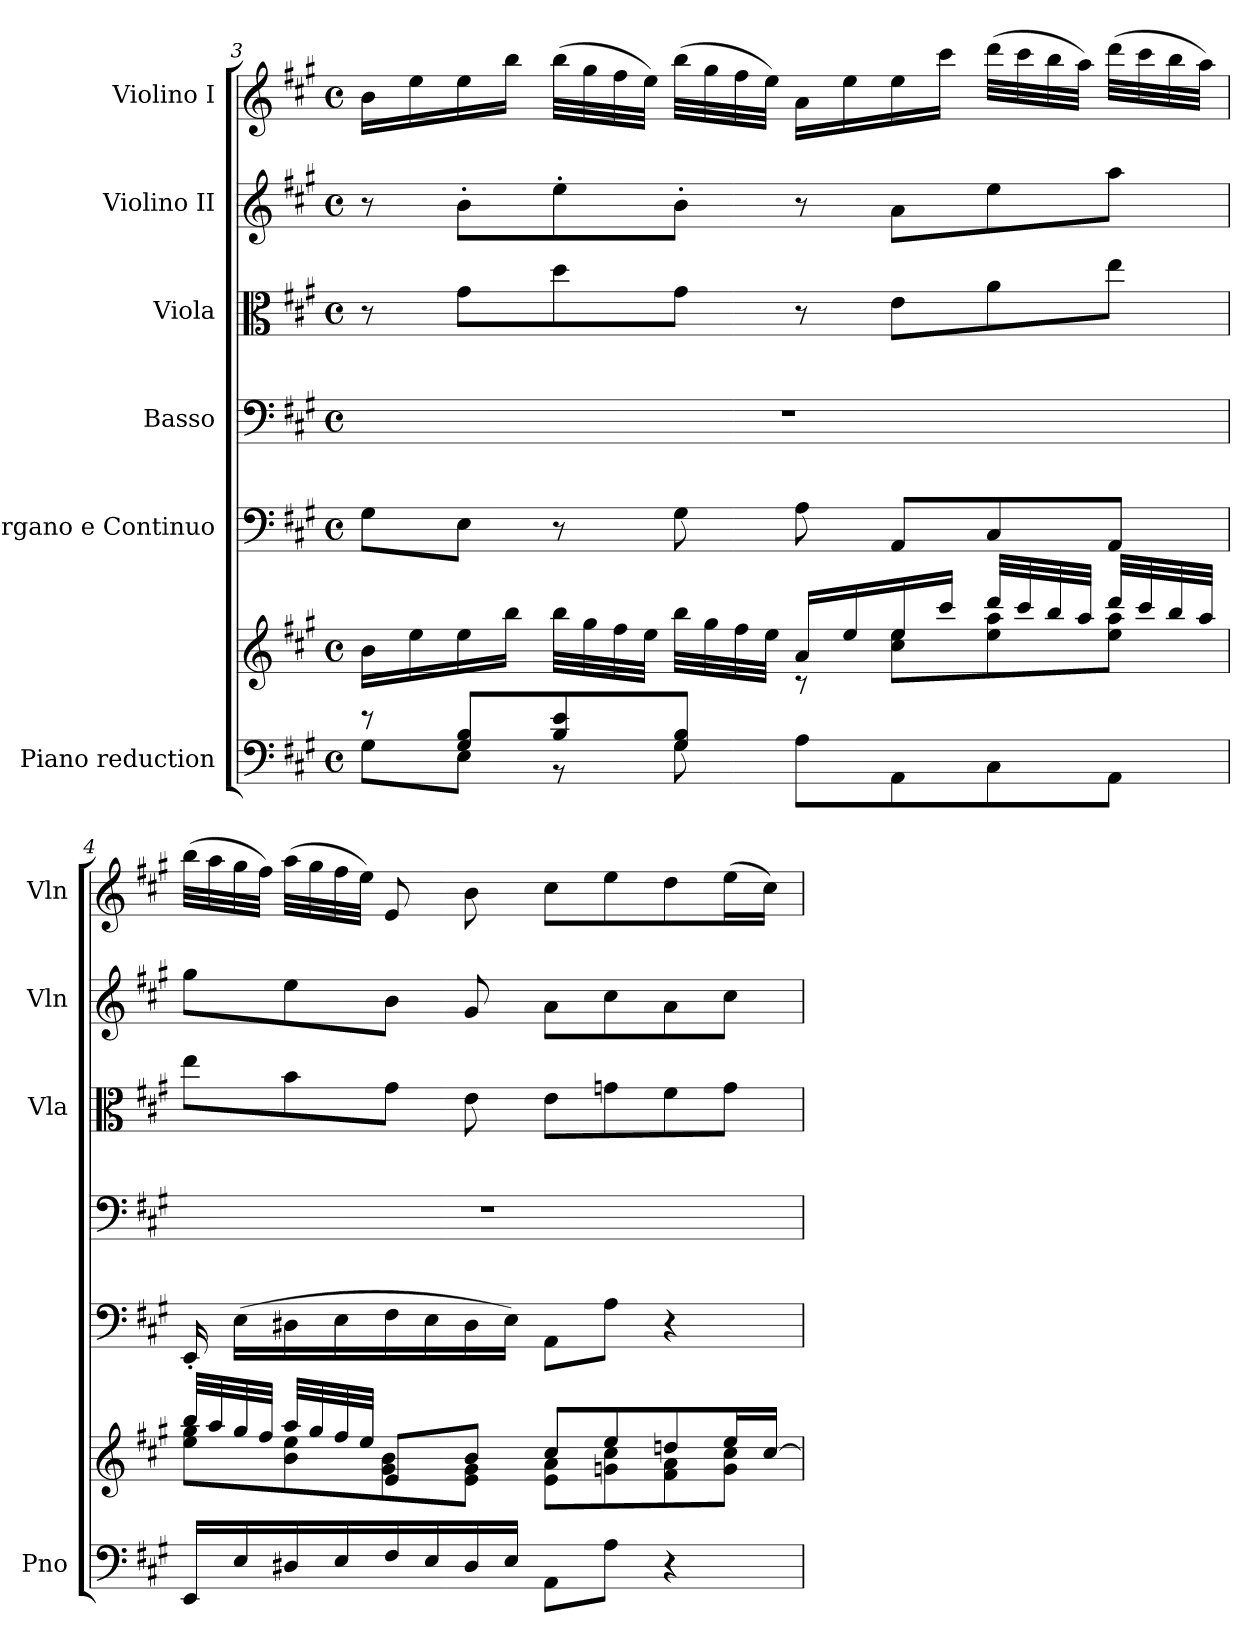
**kern	**kern	**kern	**kern	**kern	**kern	**kern
*part6	*part6	*part5	*part4	*part3	*part2	*part1
*staff7	*staff6	*staff5	*staff4	*staff3	*staff2	*staff1
*I"Piano reduction	*	*I"Organo e Continuo	*I"Basso	*I"Viola	*I"Violino II	*I"Violino I
*I'Pno	*	*	*	*I'Vla	*I'Vln	*I'Vln
*clefF4	*clefG2	*clefF4	*clefF4	*clefC3	*clefG2	*clefG2
*k[f#c#g#]	*k[f#c#g#]	*k[f#c#g#]	*k[f#c#g#]	*k[f#c#g#]	*k[f#c#g#]	*k[f#c#g#]
*M4/4	*M4/4	*M4/4	*M4/4	*M4/4	*M4/4	*M4/4
*met(c)	*met(c)	*met(c)	*met(c)	*met(c)	*met(c)	*met(c)
=3	=3	=3	=3	=3	=3	=3
*^	*^	*	*	*	*	*
8r	8G#\L	16b\LL	2ryy	8G#\L	1r	8r	8r	16b\LL
.	.	16ee\	.	.	.	.	.	16ee\
8G#/ 8B/L	8E\J	16ee\	.	8E\J	.	8g#\L	8b'\L	16ee\
.	.	16bb\JJ	.	.	.	.	.	16bb\JJ
8B/ 8e/	8r	32bb\LLL	.	8r	.	8dd\	8ee'\	(32bb\LLL
.	.	32gg#\	.	.	.	.	.	32gg#\
.	.	32ff#\	.	.	.	.	.	32ff#\
.	.	32ee\JJJ	.	.	.	.	.	32ee\JJJ)
8G#/ 8B/J	8G#\	32bb\LLL	.	8G#\	.	8g#\J	8b'\J	(32bb\LLL
.	.	32gg#\	.	.	.	.	.	32gg#\
.	.	32ff#\	.	.	.	.	.	32ff#\
.	.	32ee\JJJ	.	.	.	.	.	32ee\JJJ)
2ryy	8A\L	16a/LL	8r	8A\	.	8r	8r	16a\LL
.	.	16ee/	.	.	.	.	.	16ee\
.	8AA\	16ee/	8cc#\ 8ee\L	8AA/L	.	8e\L	8a\L	16ee\
.	.	16ccc#/JJ	.	.	.	.	.	16ccc#\JJ
.	8C#\	32ddd/LLL	8ee\ 8aa\	8C#/	.	8a\	8ee\	(32ddd\LLL
.	.	32ccc#/	.	.	.	.	.	32ccc#\
.	.	32bb/	.	.	.	.	.	32bb\
.	.	32aa/JJJ	.	.	.	.	.	32aa\JJJ)
.	8AA\J	32ddd/LLL	8ee\ 8aa\J	8AA/J	.	8ee\J	8aa\J	(32ddd\LLL
.	.	32ccc#/	.	.	.	.	.	32ccc#\
.	.	32bb/	.	.	.	.	.	32bb\
.	.	32aa/JJJ	.	.	.	.	.	32aa\JJJ)
*v	*v	*	*	*	*	*	*	*
!!LO:LB:g=z
=4	=4	=4	=4	=4	=4	=4	=4
16EE/LL	32bb/LLL	8ee\ 8gg#\L	16EE'/	1r	8ee\L	8gg#\L	(32bb\LLL
.	32aa/	.	.	.	.	.	32aa\
16E/	32gg#/	.	(16E\LL	.	.	.	32gg#\
.	32ff#/JJJ	.	.	.	.	.	32ff#\JJJ)
16D#X/	32aa/LLL	8b\ 8ee\	16D#X\	.	8b\	8ee\	(32aa\LLL
.	32gg#/	.	.	.	.	.	32gg#\
16E/	32ff#/	.	16E\	.	.	.	32ff#\
.	32ee/JJJ	.	.	.	.	.	32ee\JJJ)
16F#/	8e/L	8g#\ 8b\	16F#\	.	8g#\J	8b\J	8e/
16E/	.	.	16E\	.	.	.	.
16D#/	8b/J	8e\ 8g#\J	16D#\	.	8e\	8g#/	8b\
16E/JJ	.	.	16E\JJ)	.	.	.	.
8AA\L	8cc#/L	8e\ 8a\L	8AA\L	.	8e\L	8a\L	8cc#\L
8A\J	8ee/	8gn\ 8cc#\	8A\J	.	8gn\	8cc#\	8ee\
4r	8ddn/	8f#\ 8a\	4r	.	8f#\	8a\	8dd\
.	16ee/L	8g\ 8cc#\J	.	.	8g\J	8cc#\J	(16ee\L
.	[<16cc#/JJ	.	.	.	.	.	16cc#\JJ)
*	*v	*v	*	*	*	*	*
=	=	=	=	=	=	=
*-	*-	*-	*-	*-	*-	*-
